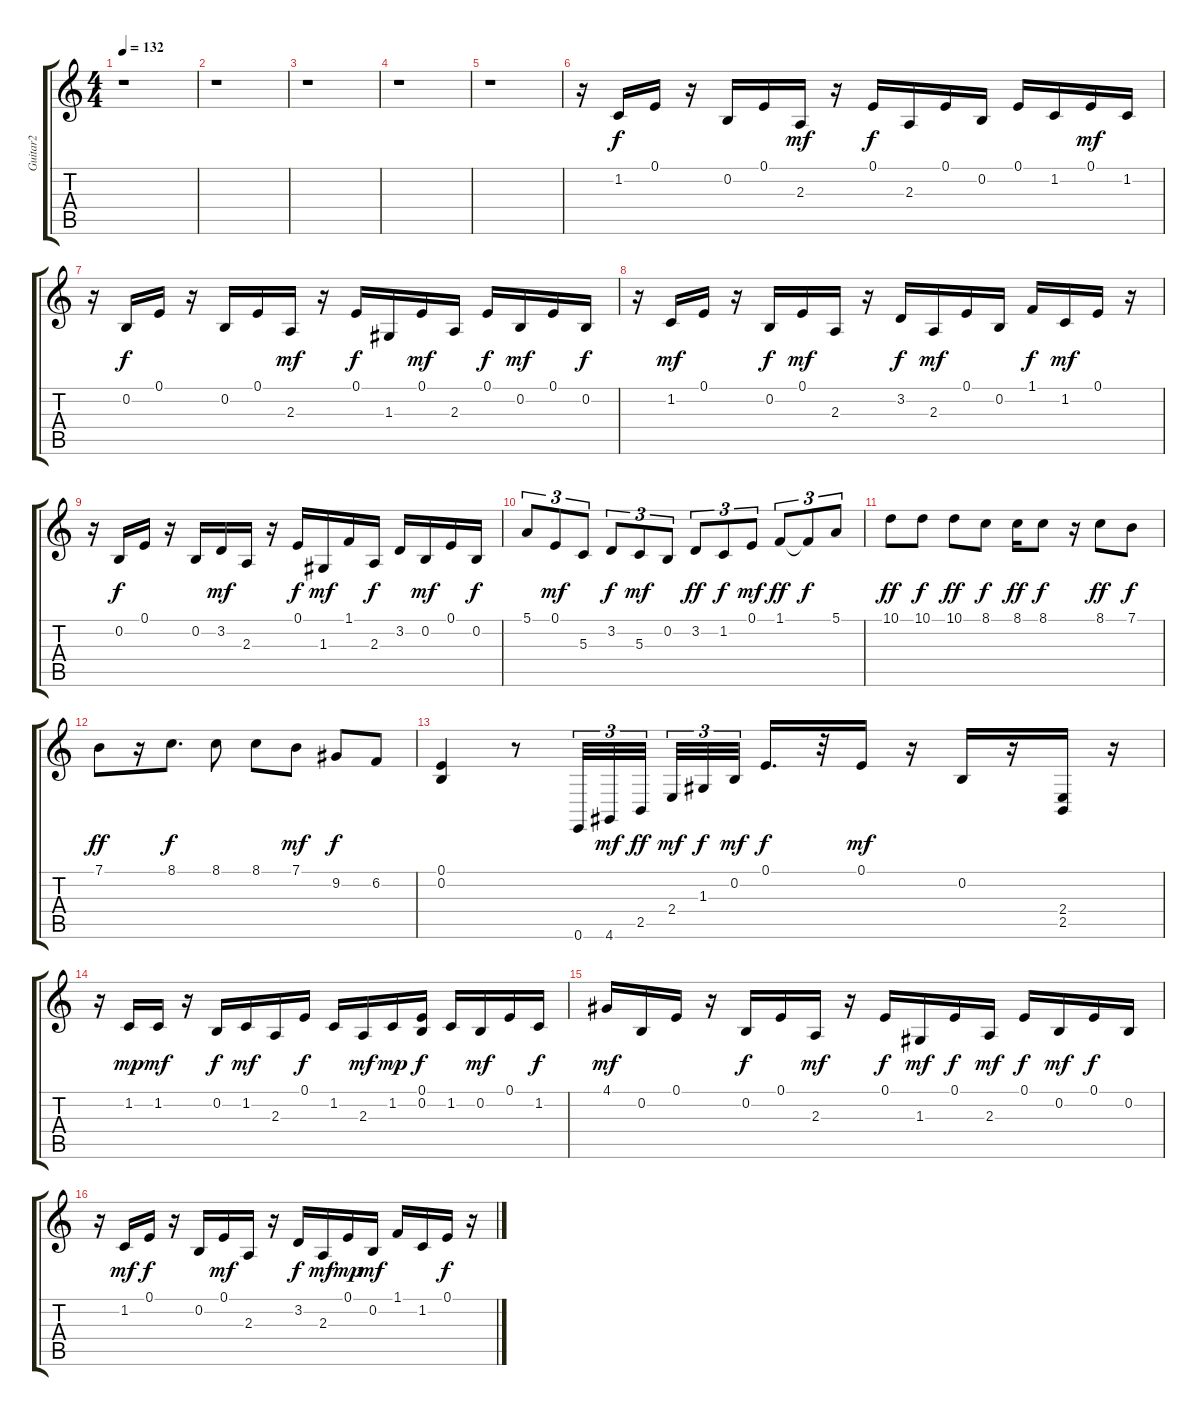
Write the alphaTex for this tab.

\track ("Guitar2" "Guitar2") {instrument stringensemble1}
\staff {score tabs}
\tuning (E4 B3 G3 D3 A2 E2) {hide}
\ts (4 4)
\tempo 132
\clef g2
\ks c
r.1{dy f} |
r.1 |
r.1 |
r.1 |
r.1 |
r.16 1.2.16{balance 2 instrument acousticguitarsteel} 0.1.16 r.16 0.2.16 0.1.16 2.3.16{dy mf} r.16 0.1.16{dy f} 2.3.16 0.1.16 0.2.16 0.1.16 1.2.16 0.1.16{dy mf} 1.2.16 |
r.16 0.2.16{dy f} 0.1.16 r.16 0.2.16 0.1.16 2.3.16{dy mf} r.16 0.1.16{dy f} 1.3.16 0.1.16{dy mf} 2.3.16 0.1.16{dy f} 0.2.16{dy mf} 0.1.16 0.2.16{dy f} |
r.16 1.2.16{dy mf} 0.1.16 r.16 0.2.16{dy f} 0.1.16{dy mf} 2.3.16 r.16 3.2.16{dy f} 2.3.16{dy mf} 0.1.16 0.2.16 1.1.16{dy f} 1.2.16{dy mf} 0.1.16 r.16 |
r.16 0.2.16{dy f} 0.1.16 r.16 0.2.16 3.2.16{dy mf} 2.3.16 r.16 0.1.16{dy f} 1.3.16{dy mf} 1.1.16 2.3.16{dy f} 3.2.16 0.2.16{dy mf} 0.1.16 0.2.16{dy f} |
5.1.8{tu (3 2)} 0.1.8{tu (3 2) dy mf} 5.3.8{tu (3 2)} 3.2.8{tu (3 2) dy f} 5.3.8{tu (3 2) dy mf} 0.2.8{tu (3 2)} 3.2.8{tu (3 2) dy ff} 1.2.8{tu (3 2) dy f} 0.1.8{tu (3 2) dy mf} 1.1.8{tu (3 2) dy ff} 1.1{t}.8{tu (3 2) dy f} 5.1.8{tu (3 2)} |
10.1.8{dy ff} 10.1.8{dy f} 10.1.8{dy ff} 8.1.8{dy f} 8.1.16{dy ff} 8.1.8{dy f} r.16 8.1.8{dy ff} 7.1.8{dy f} |
7.1.8{dy ff} r.16 8.1.8{d dy f} 8.1.8 8.1.8 7.1.8{dy mf} 9.2.8{dy f} 6.2.8 |
(0.1 0.2).4 r.8 0.6.32{tu (3 2)} 4.6.32{tu (3 2) dy mf} 2.5.32{tu (3 2) dy ff beam splitsecondary} 2.4.32{tu (3 2) dy mf} 1.3.32{tu (3 2) dy f} 0.2.32{tu (3 2) dy mf} 0.1.16{d dy f} r.32 0.1.16{dy mf} r.16 0.2.16 r.16 (2.4 2.5).16 r.16 |
r.16 1.2.16{dy mp} 1.2.16{dy mf} r.16 0.2.16{dy f} 1.2.16{dy mf} 2.3.16 0.1.16{dy f} 1.2.16 2.3.16{dy mf} 1.2.16{dy mp} (0.1 0.2).16{dy f} 1.2.16 0.2.16{dy mf} 0.1.16 1.2.16{dy f} |
4.1.16{dy mf} 0.2.16 0.1.16 r.16 0.2.16{dy f} 0.1.16 2.3.16{dy mf} r.16 0.1.16{dy f} 1.3.16{dy mf} 0.1.16{dy f} 2.3.16{dy mf} 0.1.16{dy f} 0.2.16{dy mf} 0.1.16{dy f} 0.2.16 |
r.16 1.2.16{dy mf} 0.1.16{dy f} r.16 0.2.16 0.1.16{dy mf} 2.3.16 r.16 3.2.16{dy f} 2.3.16{dy mf} 0.1.16{dy mp} 0.2.16{dy mf} 1.1.16 1.2.16 0.1.16{dy f} r.16
